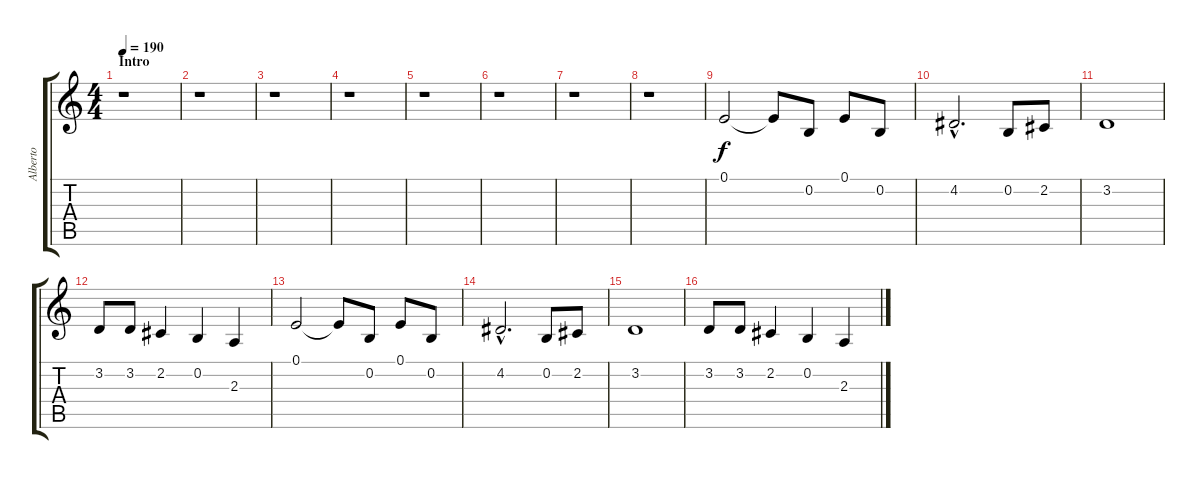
\track ("Alberto" "Alberto") {instrument trumpet}
\staff {score tabs}
\tuning (E4 B3 G3 D3 A2 E2) {hide}
\ts (4 4)
\section ("" "Intro")
\tempo 190
\clef g2
\ks c
r.1{dy f instrument trumpet} |
r.1 |
r.1 |
r.1 |
r.1 |
r.1 |
r.1 |
r.1 |
0.1.2 0.1{t}.8 0.2.8 0.1.8 0.2.8 |
4.2{hac}.2{d} 0.2.8 2.2.8 |
3.2.1 |
3.2.8 3.2.8 2.2.4 0.2.4 2.3.4 |
0.1.2 0.1{t}.8 0.2.8 0.1.8 0.2.8 |
4.2{hac}.2{d} 0.2.8 2.2.8 |
3.2.1 |
3.2.8 3.2.8 2.2.4 0.2.4 2.3.4
